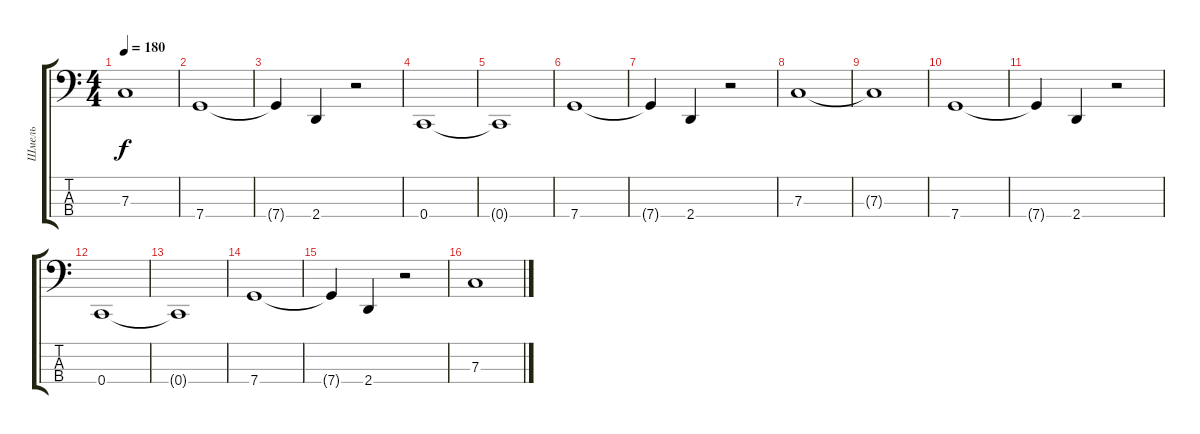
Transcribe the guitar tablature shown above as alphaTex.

\track ("Шмель" "Шмель") {instrument electricbassfinger}
\staff {score tabs}
\tuning (Eb2 Bb1 F1 C1) {hide}
\ts (4 4)
\tempo 180
\clef f4
\ks c
7.3{t}.1{dy f} |
7.4.1 |
7.4{t}.4 2.4.4 r.2 |
0.4.1 |
0.4{t}.1 |
7.4.1 |
7.4{t}.4 2.4.4 r.2 |
7.3.1 |
7.3{t}.1 |
7.4.1 |
7.4{t}.4 2.4.4 r.2 |
0.4.1 |
0.4{t}.1 |
7.4.1 |
7.4{t}.4 2.4.4 r.2 |
7.3.1
